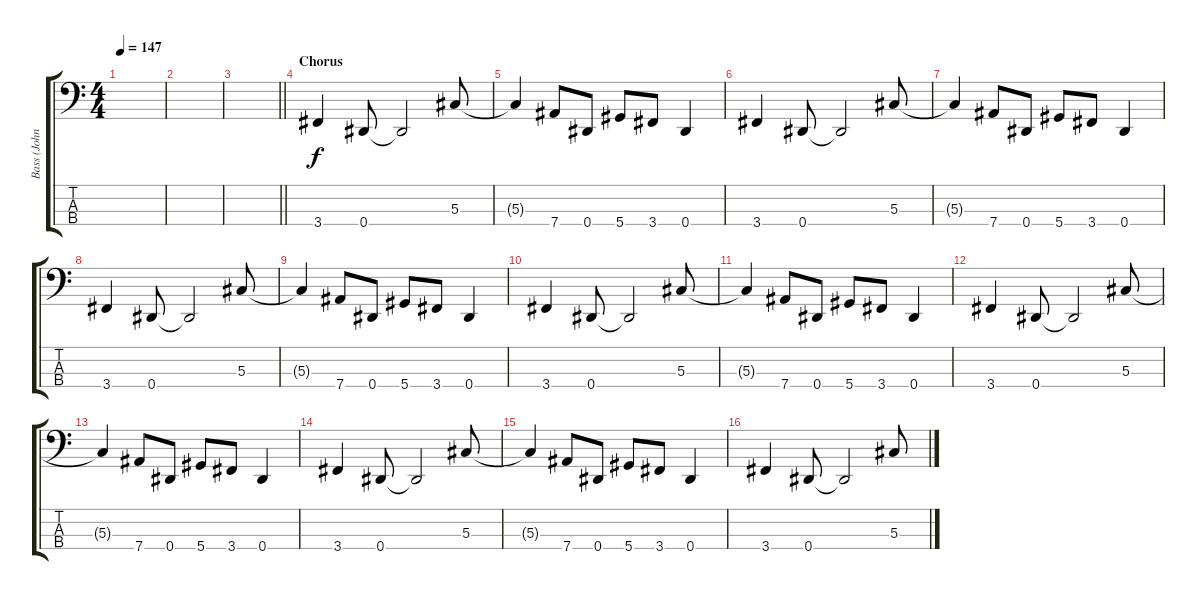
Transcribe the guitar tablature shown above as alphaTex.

\track ("Bass (Johnny Griparic)" "Bass (John") {instrument electricbasspick}
\staff {score tabs}
\tuning (Gb2 Db2 Ab1 Eb1) {hide}
\ts (4 4)
\tempo 147
\clef f4
\ks c
|
|
\barLineRight lightlight
|
\section ("" "Chorus")
3.4.4 0.4.8 0.4{t}.2 5.3.8 |
5.3{t}.4 7.4.8 0.4.8 5.4.8 3.4.8 0.4.4 |
3.4.4 0.4.8 0.4{t}.2 5.3.8 |
5.3{t}.4 7.4.8 0.4.8 5.4.8 3.4.8 0.4.4 |
3.4.4 0.4.8 0.4{t}.2 5.3.8 |
5.3{t}.4 7.4.8 0.4.8 5.4.8 3.4.8 0.4.4 |
3.4.4 0.4.8 0.4{t}.2 5.3.8 |
5.3{t}.4 7.4.8 0.4.8 5.4.8 3.4.8 0.4.4 |
3.4.4 0.4.8 0.4{t}.2 5.3.8 |
5.3{t}.4 7.4.8 0.4.8 5.4.8 3.4.8 0.4.4 |
3.4.4 0.4.8 0.4{t}.2 5.3.8 |
5.3{t}.4 7.4.8 0.4.8 5.4.8 3.4.8 0.4.4 |
3.4.4 0.4.8 0.4{t}.2 5.3.8
